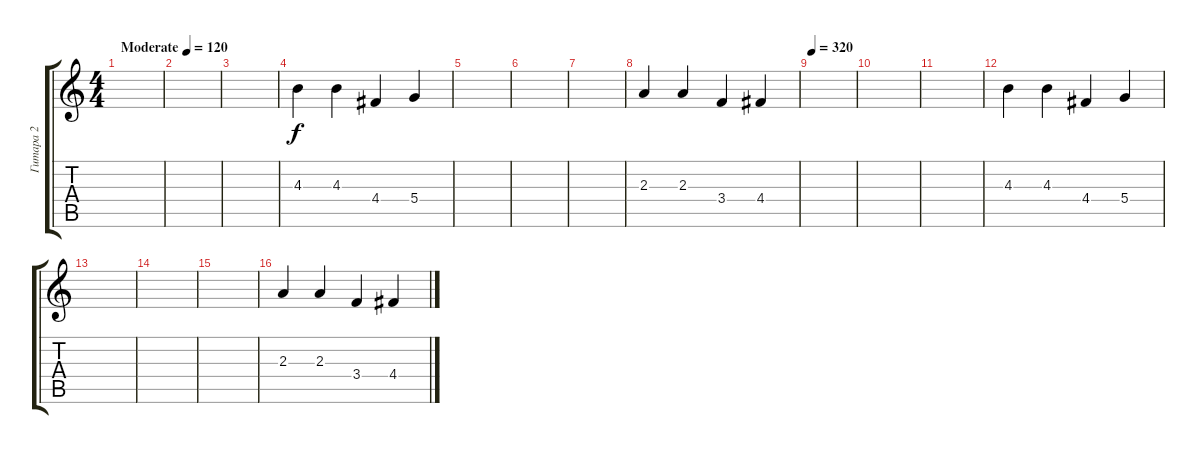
\track ("Гитара 2" "Гитара 2") {instrument overdrivenguitar}
\staff {score tabs}
\tuning (E4 B3 G3 D3 A2 E2) {hide}
\ts (4 4)
\tempo (120 "Moderate")
\tempo 320
\tempo (120 "Moderate")
\clef g2
\ks c
|
|
|
4.3.4 4.3.4 4.4.4 5.4.4 |
|
|
|
2.3.4 2.3.4 3.4.4 4.4.4 |
\tempo 320
|
|
|
4.3.4 4.3.4 4.4.4 5.4.4 |
|
|
|
2.3.4 2.3.4 3.4.4 4.4.4
